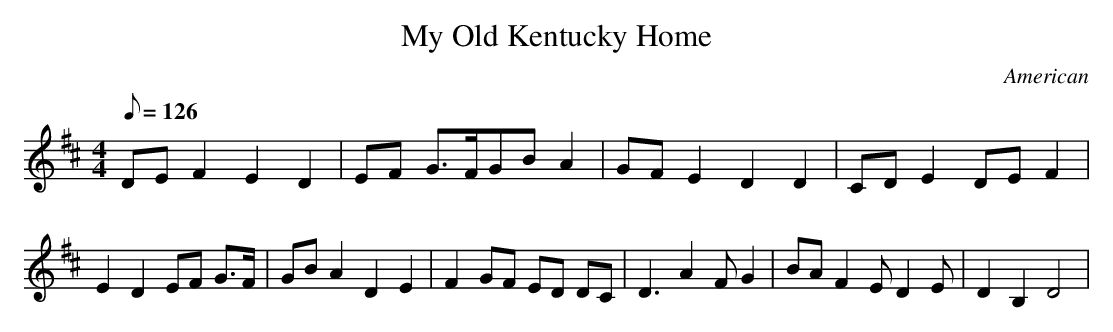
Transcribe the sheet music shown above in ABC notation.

X:1
T: My Old Kentucky Home
O:American
M:4/4
Q:126
K:D
DE F2 E2 D2| EF G>FGB A2| GF E2 D2 D2| CD E2 DE F2|\
E2 D2 EF G>F|GB A2 D2 E2| F2 GF ED DC| D3 A2 F G2| BA F2 E D2 E| D2 B,2 D4|
